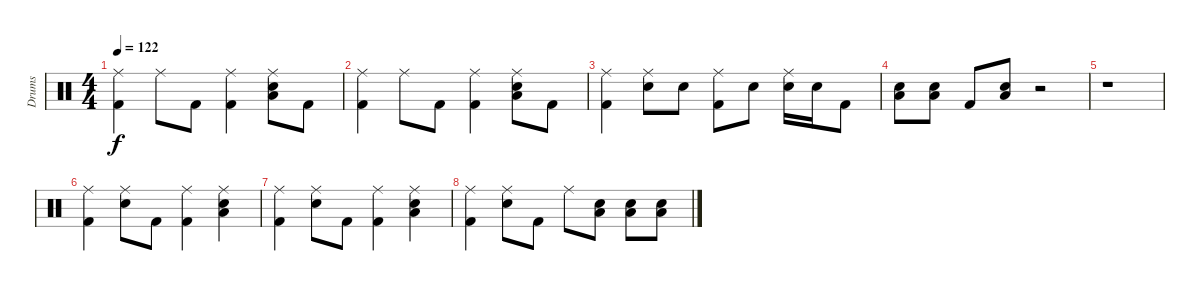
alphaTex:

\track ("Drums" "Drums") {instrument percussion}
\staff {score}
\articulation defaults
\ts (4 4)
\tempo 122
\clef neutral
\ks c
("Ride (middle)" "Kick (hit) 2").4{dy f} "Ride (middle)".8 "Kick (hit) 2".8 ("Ride (middle)" "Kick (hit) 2").4 ("Ride (middle)" "Low Tom (hit)" "Electric Snare (hit)").8 "Kick (hit) 2".8 |
("Ride (middle)" "Kick (hit) 2").4 "Ride (middle)".8 "Kick (hit) 2".8 ("Ride (middle)" "Kick (hit) 2").4 ("Ride (middle)" "Low Tom (hit)" "Electric Snare (hit)").8 "Kick (hit) 2".8 |
("Ride (middle)" "Kick (hit) 2").4 ("Ride (middle)" "Electric Snare (hit)").8 "Electric Snare (hit)".8 ("Ride (middle)" "Kick (hit) 2").8 "Electric Snare (hit)".8 ("Ride (middle)" "Electric Snare (hit)").16 "Electric Snare (hit)".16 "Kick (hit) 2".8 |
("Low Tom (hit)" "Electric Snare (hit)").8 ("Low Tom (hit)" "Electric Snare (hit)").8 "Kick (hit) 2".8 ("Low Tom (hit)" "Electric Snare (hit)").8 r.2 |
r.1 |
("Ride (middle)" "Kick (hit) 2").4 ("Ride (middle)" "Electric Snare (hit)").8 "Kick (hit) 2".8 ("Ride (middle)" "Kick (hit) 2").4 ("Ride (middle)" "Low Tom (hit)" "Electric Snare (hit)").4 |
("Ride (middle)" "Kick (hit) 2").4 ("Ride (middle)" "Electric Snare (hit)").8 "Kick (hit) 2".8 ("Ride (middle)" "Kick (hit) 2").4 ("Ride (middle)" "Low Tom (hit)" "Electric Snare (hit)").4 |
("Ride (middle)" "Kick (hit) 2").4 ("Ride (middle)" "Electric Snare (hit)").8 "Kick (hit) 2".8 "Ride (middle)".8 ("Low Tom (hit)" "Electric Snare (hit)").8 ("Low Tom (hit)" "Electric Snare (hit)").8 ("Low Tom (hit)" "Electric Snare (hit)").8
